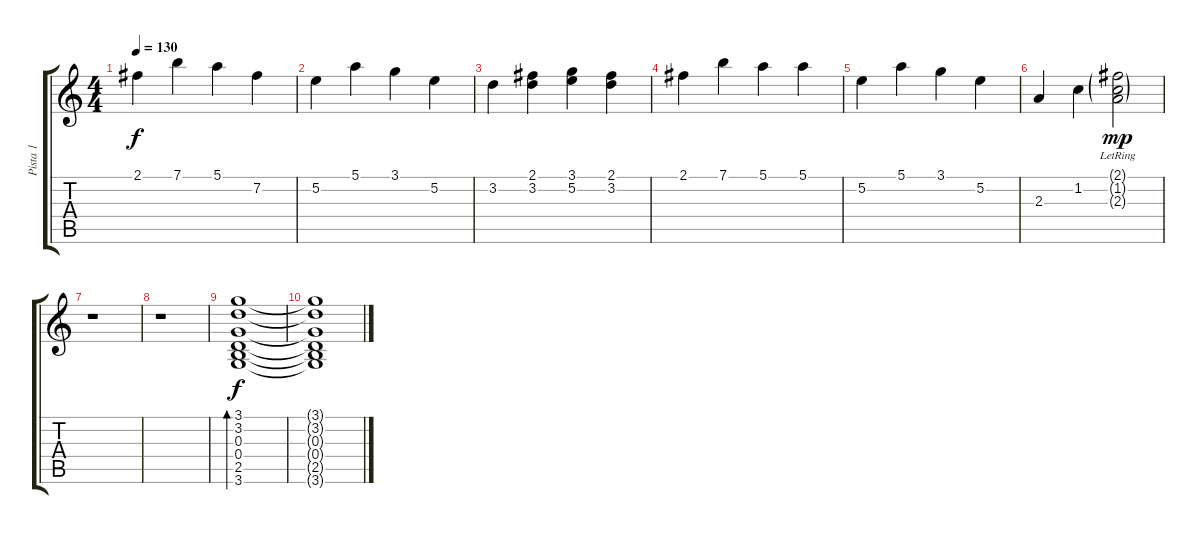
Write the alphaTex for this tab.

\track ("Pista 1" "Pista 1") {instrument acousticguitarsteel}
\staff {score tabs}
\tuning (E4 B3 G3 D3 A2 E2) {hide}
\ts (4 4)
\tempo 130
\clef g2
\ks c
2.1.4{dy f} 7.1.4 5.1.4 7.2.4 |
5.2.4 5.1.4 3.1.4 5.2.4 |
3.2.4 (2.1 3.2).4 (3.1 5.2).4 (2.1 3.2).4 |
2.1.4 7.1.4 5.1.4 5.1.4 |
5.2.4 5.1.4 3.1.4 5.2.4 |
2.3.4 1.2.4 (2.1{g} 1.2{g lr} 2.3{g}).2{dy mp} |
r.1 |
r.1 |
(3.1 3.2 0.3 0.4 2.5 3.6).1{bd 120 dy f} |
(3.1{t} 3.2{t} 0.3{t} 0.4{t} 2.5{t} 3.6{t}).1
